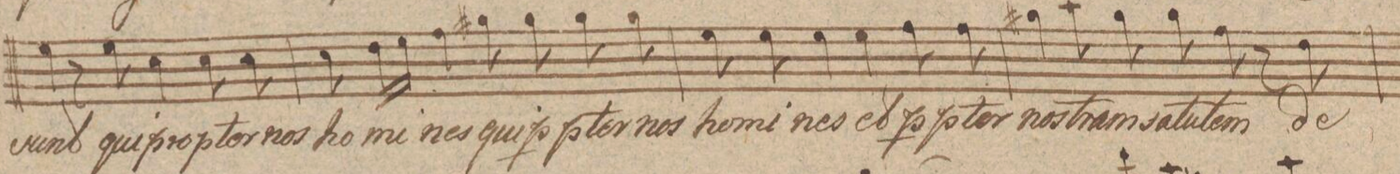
**kern	**text	**dynam
*I"Alto	*	*
*clefC3	*	*
*k[f#c#g#d#]	*	*
*met(c)	*	*
*M4/4	*	*
4f#\	sunt	.
8r	.	.
8f#\	-qui	.
4d#\	prop-	.
8d#\	-ter	.
8d#\	nos	.
=20	=20	=20
8d#\	ho-	.
16e\LL	-mi-	.
16f#\JJ	.	.
4g#\	-nes	.
8a#X\	qui	.
8a#\	p(ro)-	.
8a#\	-pter	.
8a#\	nos	.
=21	=21	=21
8f#\	ho-	.
8f#\	-mi-	.
4f#\	-nes	.
4f#\	et	.
8g#\	p(ro)-	.
8g#\	-pter	.
=22	=22	=22
4a#X\	nos-	.
8b\	-tram	.
8a#\	sa-	.
8a#\	-lu-	.
8g#\	-tem	.
8r	.	.
8e\	de-	.
=23	=23	=23
*-	*-	*-
